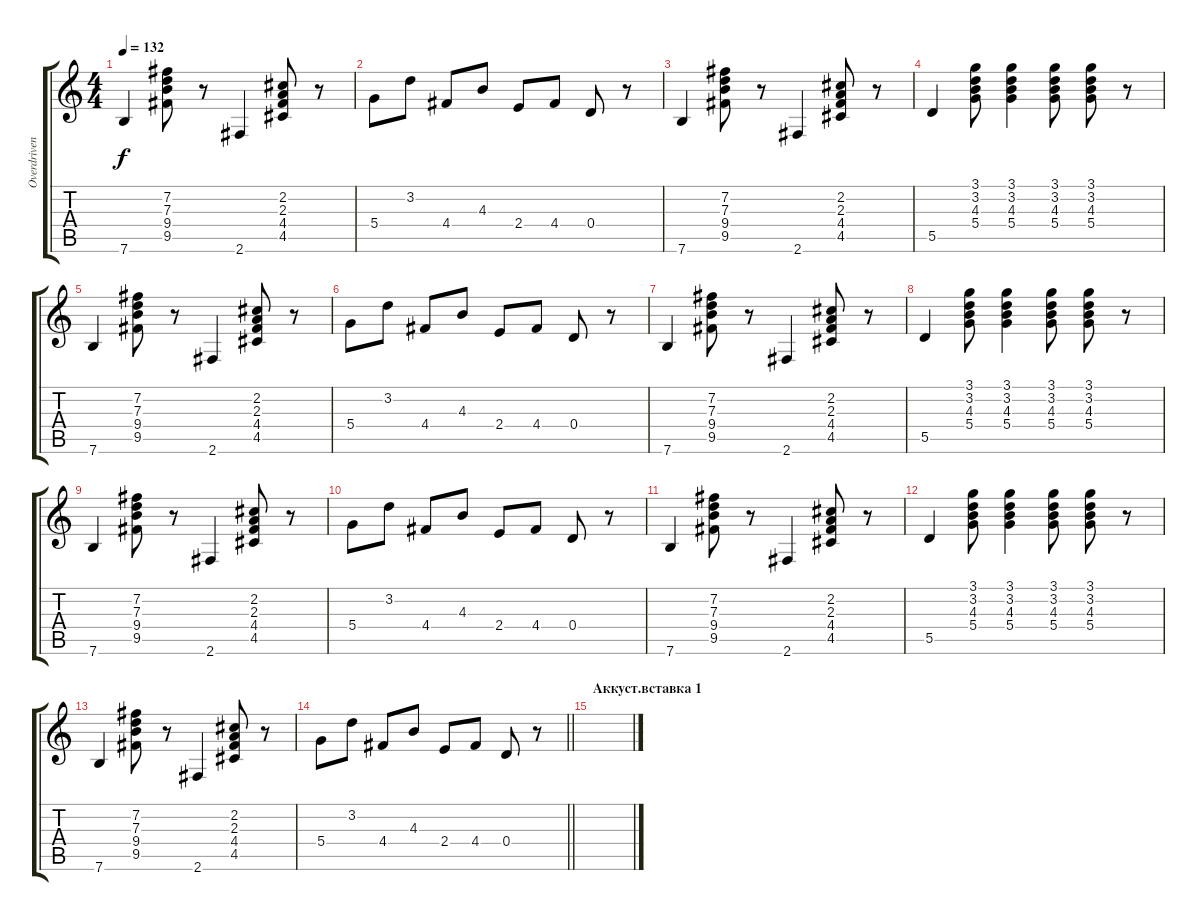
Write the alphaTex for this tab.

\track ("Overdriven guitar" "Overdriven") {instrument electricguitarmuted}
\staff {score tabs}
\tuning (E4 B3 G3 D3 A2 E2) {hide}
\ts (4 4)
\tempo 132
\clef g2
\ks c
7.6.4{dy f} (7.2 7.3 9.4 9.5).8 r.8 2.6.4 (2.2 2.3 4.4 4.5).8 r.8 |
5.4.8 3.2.8 4.4.8 4.3.8 2.4.8 4.4.8 0.4.8 r.8 |
7.6.4 (7.2 7.3 9.4 9.5).8 r.8 2.6.4 (2.2 2.3 4.4 4.5).8 r.8 |
5.5.4 (3.1 3.2 4.3 5.4).8 (3.1 3.2 4.3 5.4).4 (3.1 3.2 4.3 5.4).8 (3.1 3.2 4.3 5.4).8 r.8 |
7.6.4 (7.2 7.3 9.4 9.5).8 r.8 2.6.4 (2.2 2.3 4.4 4.5).8 r.8 |
5.4.8 3.2.8 4.4.8 4.3.8 2.4.8 4.4.8 0.4.8 r.8 |
7.6.4 (7.2 7.3 9.4 9.5).8 r.8 2.6.4 (2.2 2.3 4.4 4.5).8 r.8 |
5.5.4 (3.1 3.2 4.3 5.4).8 (3.1 3.2 4.3 5.4).4 (3.1 3.2 4.3 5.4).8 (3.1 3.2 4.3 5.4).8 r.8 |
7.6.4 (7.2 7.3 9.4 9.5).8 r.8 2.6.4 (2.2 2.3 4.4 4.5).8 r.8 |
5.4.8 3.2.8 4.4.8 4.3.8 2.4.8 4.4.8 0.4.8 r.8 |
7.6.4 (7.2 7.3 9.4 9.5).8 r.8 2.6.4 (2.2 2.3 4.4 4.5).8 r.8 |
5.5.4 (3.1 3.2 4.3 5.4).8 (3.1 3.2 4.3 5.4).4 (3.1 3.2 4.3 5.4).8 (3.1 3.2 4.3 5.4).8 r.8 |
7.6.4 (7.2 7.3 9.4 9.5).8 r.8 2.6.4 (2.2 2.3 4.4 4.5).8 r.8 |
\barLineRight lightlight
5.4.8 3.2.8 4.4.8 4.3.8 2.4.8 4.4.8 0.4.8 r.8 |
\section ("" "Аккуст.вставка 1")
